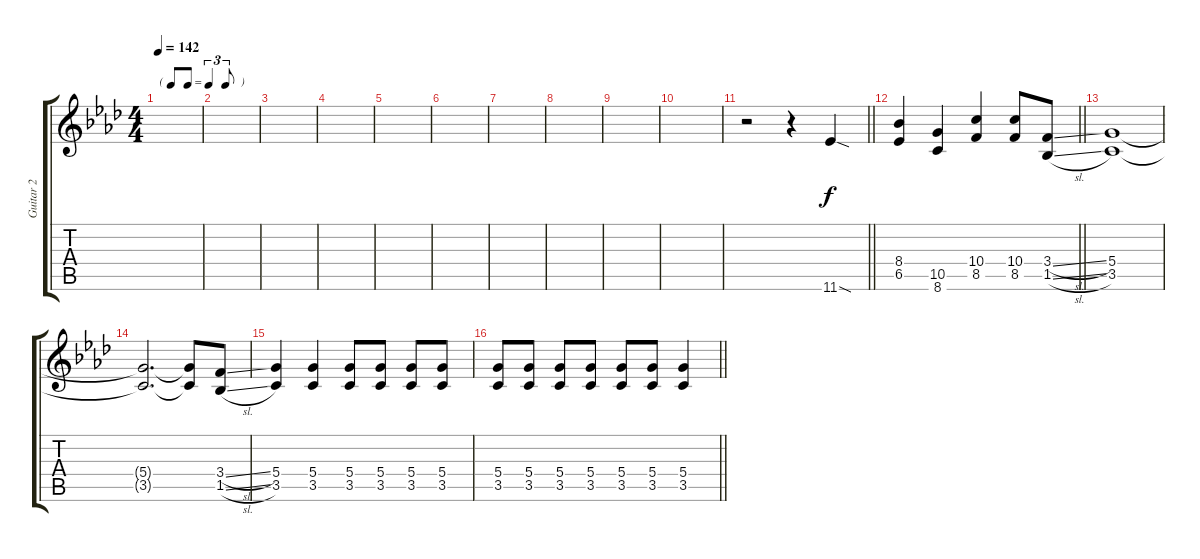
\track ("Guitar 2" "Guitar 2") {instrument distortionguitar}
\staff {score tabs}
\tuning (E4 B3 G3 D3 A2 E2) {hide}
\ts (4 4)
\tf triplet8th
\tempo 142
\clef g2
\ks ab
|
|
|
|
|
|
|
|
|
|
\barLineRight lightlight
r.2 r.4 11.6{sod}.4 |
\barLineRight lightlight
(8.4 6.5).4 (10.5 8.6).4 (10.4 8.5).4 (10.4 8.5).8 (3.4{sl} 1.5{sl}).8 |
(5.4 3.5).1 |
(5.4{t} 3.5{t}).2{d} (5.4{t} 3.5{t}).8 (3.4{sl} 1.5{sl}).8 |
(5.4 3.5).4 (5.4 3.5).4 (5.4 3.5).8 (5.4 3.5).8 (5.4 3.5).8 (5.4 3.5).8 |
\barLineRight lightlight
(5.4 3.5).8 (5.4 3.5).8 (5.4 3.5).8 (5.4 3.5).8 (5.4 3.5).8 (5.4 3.5).8 (5.4 3.5).4
